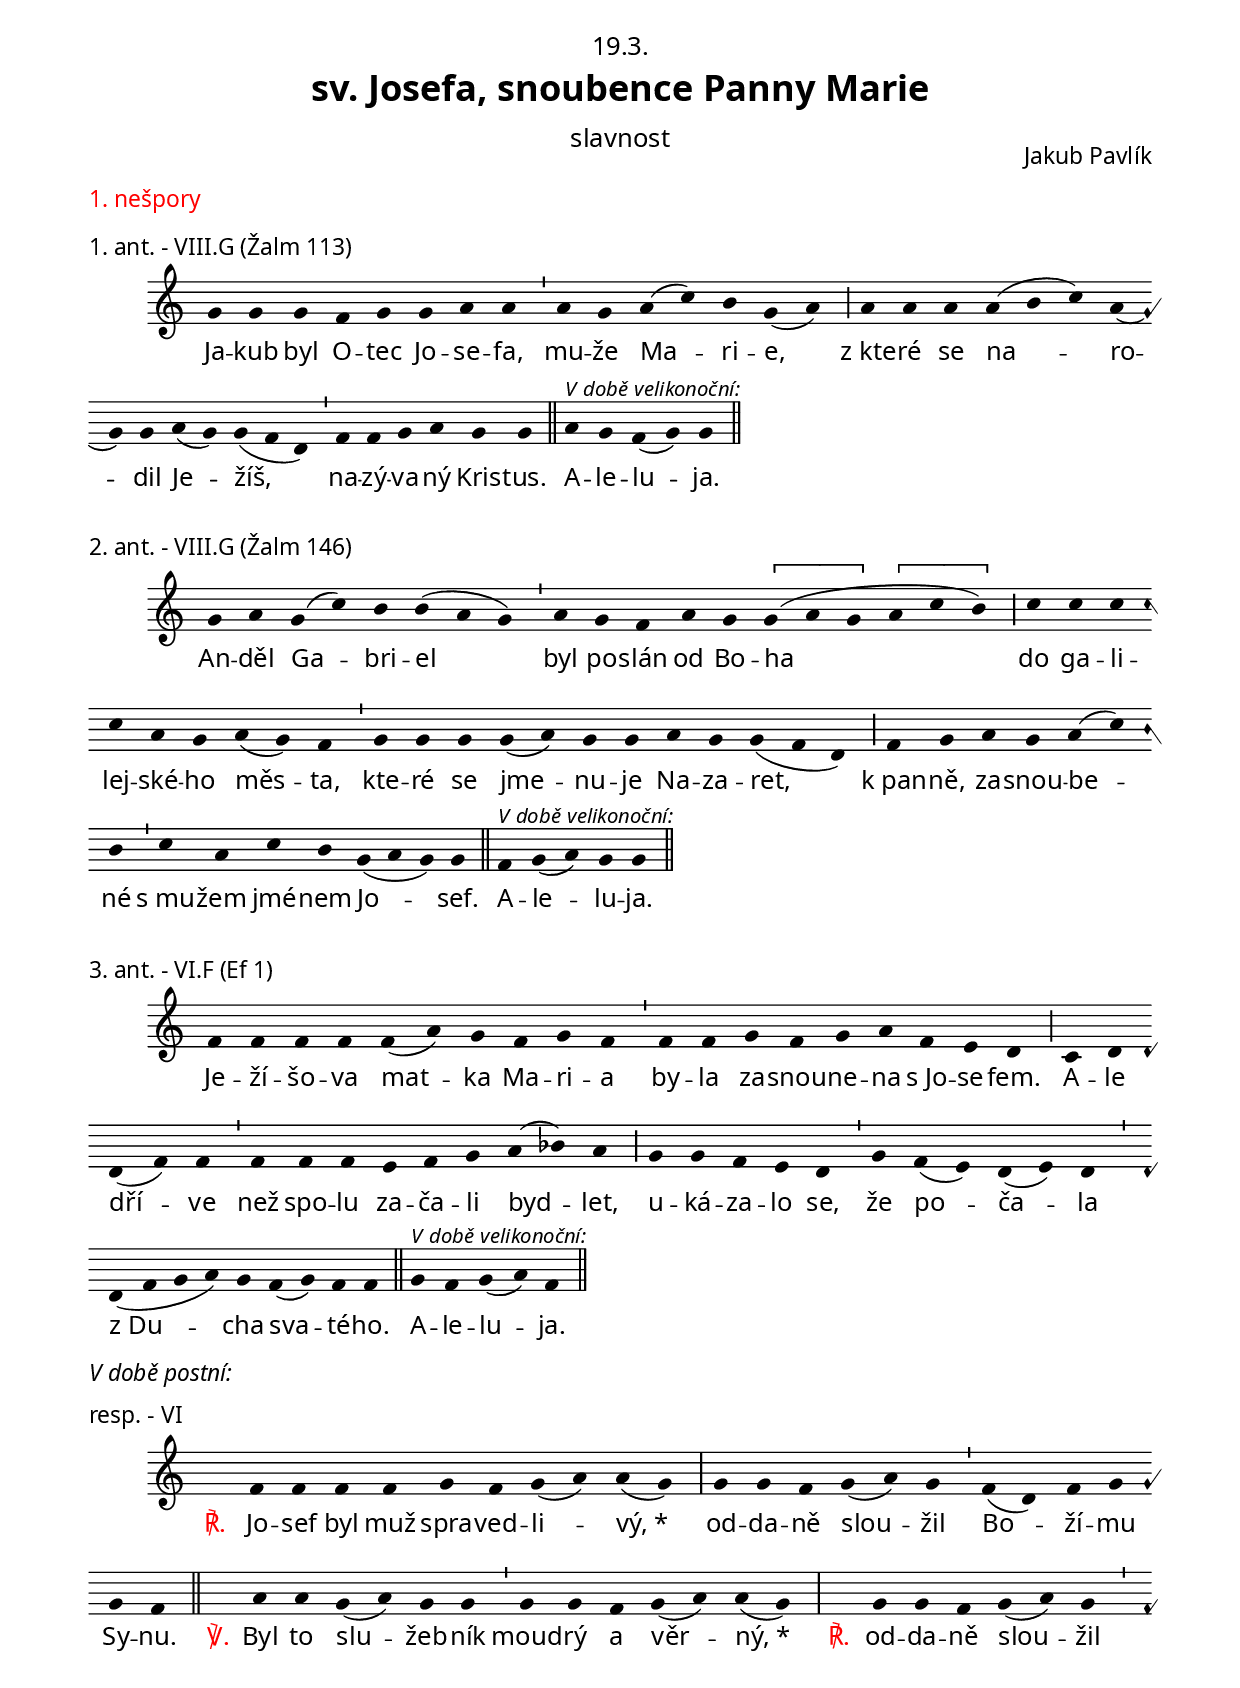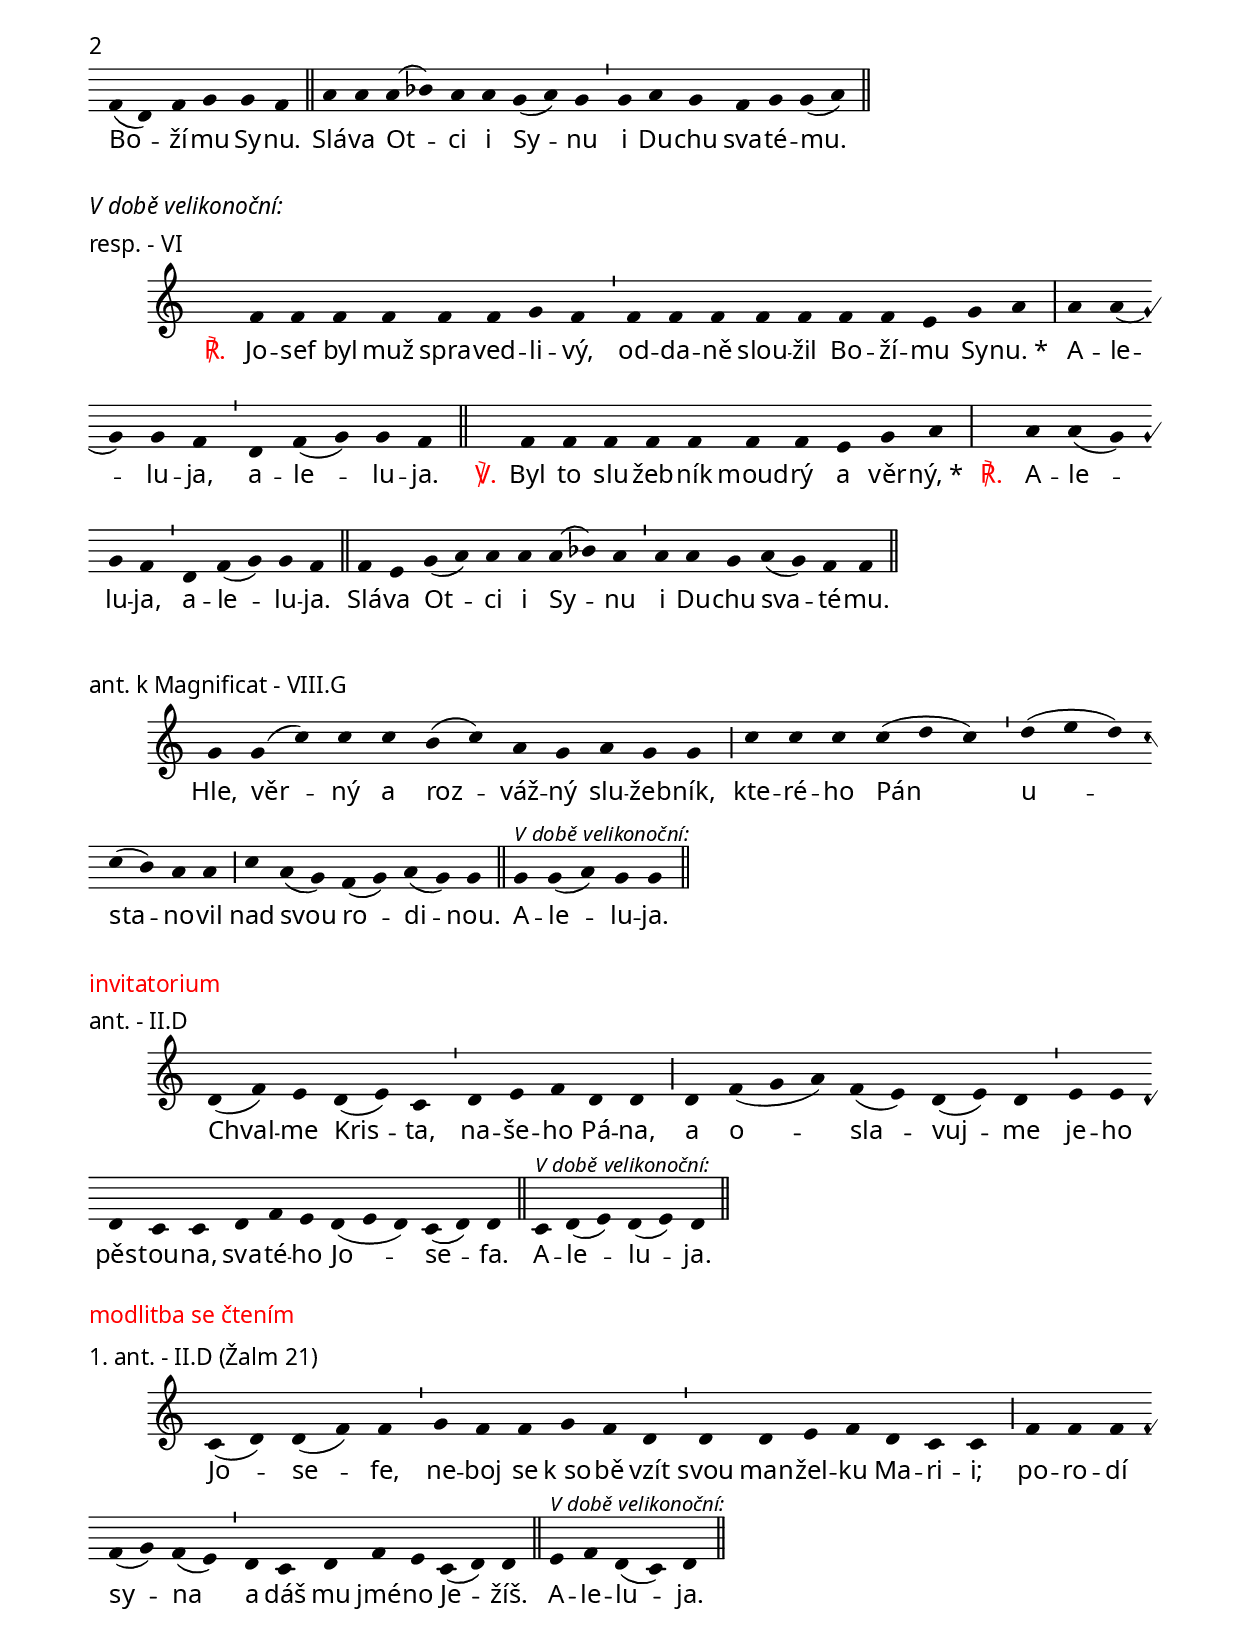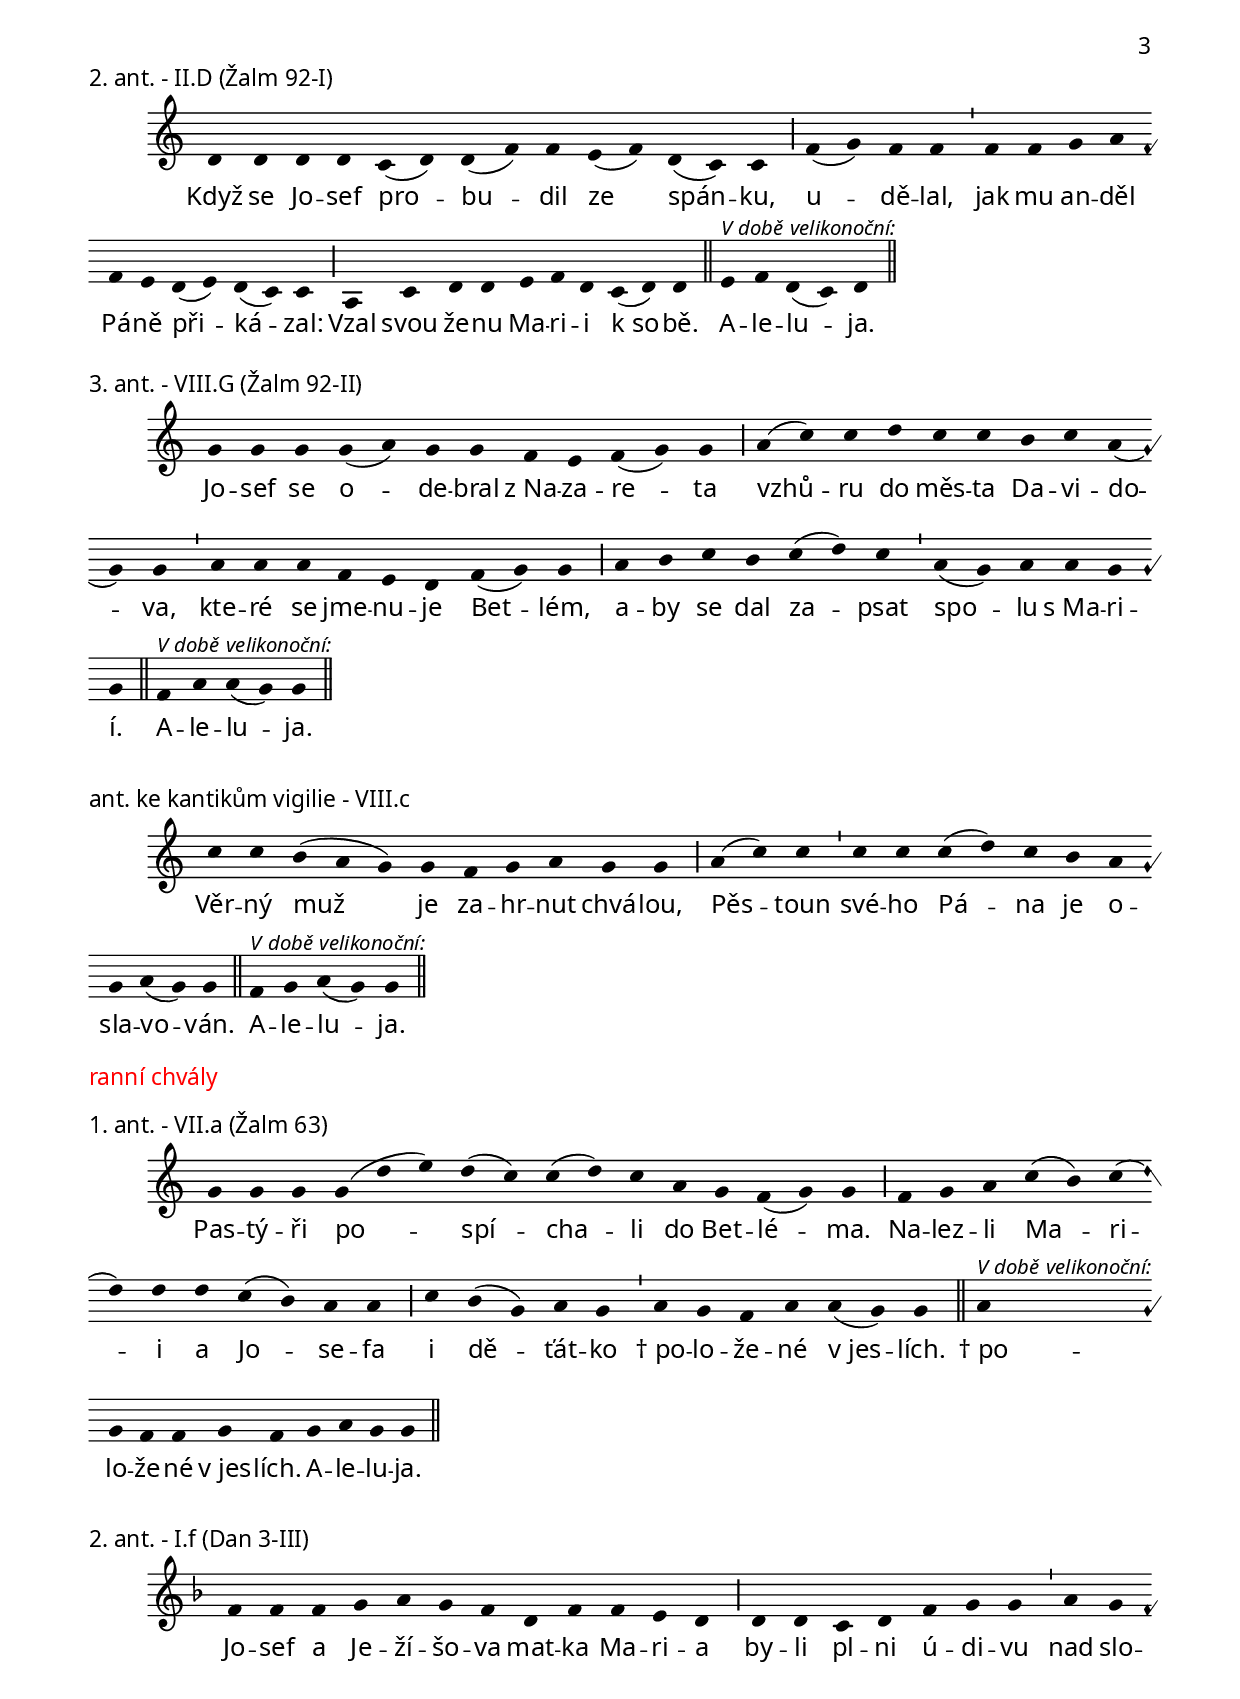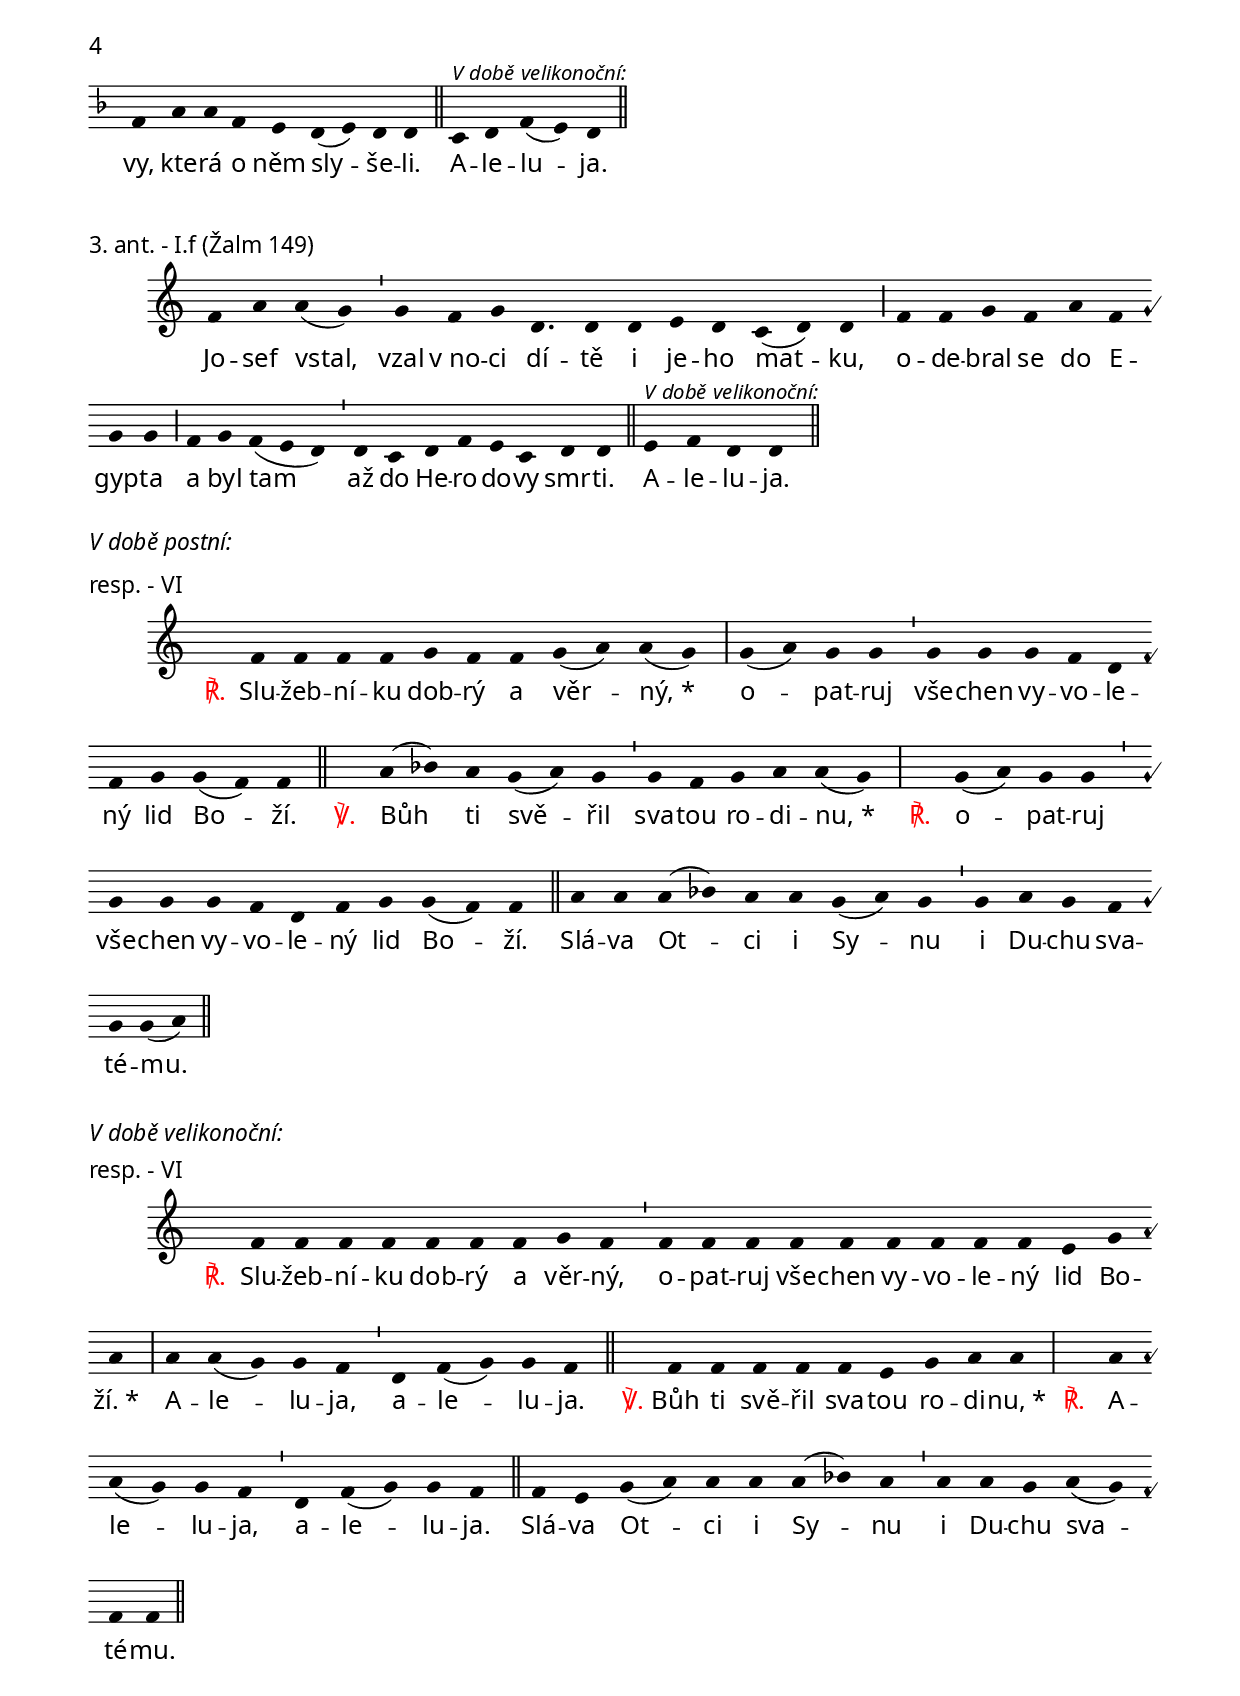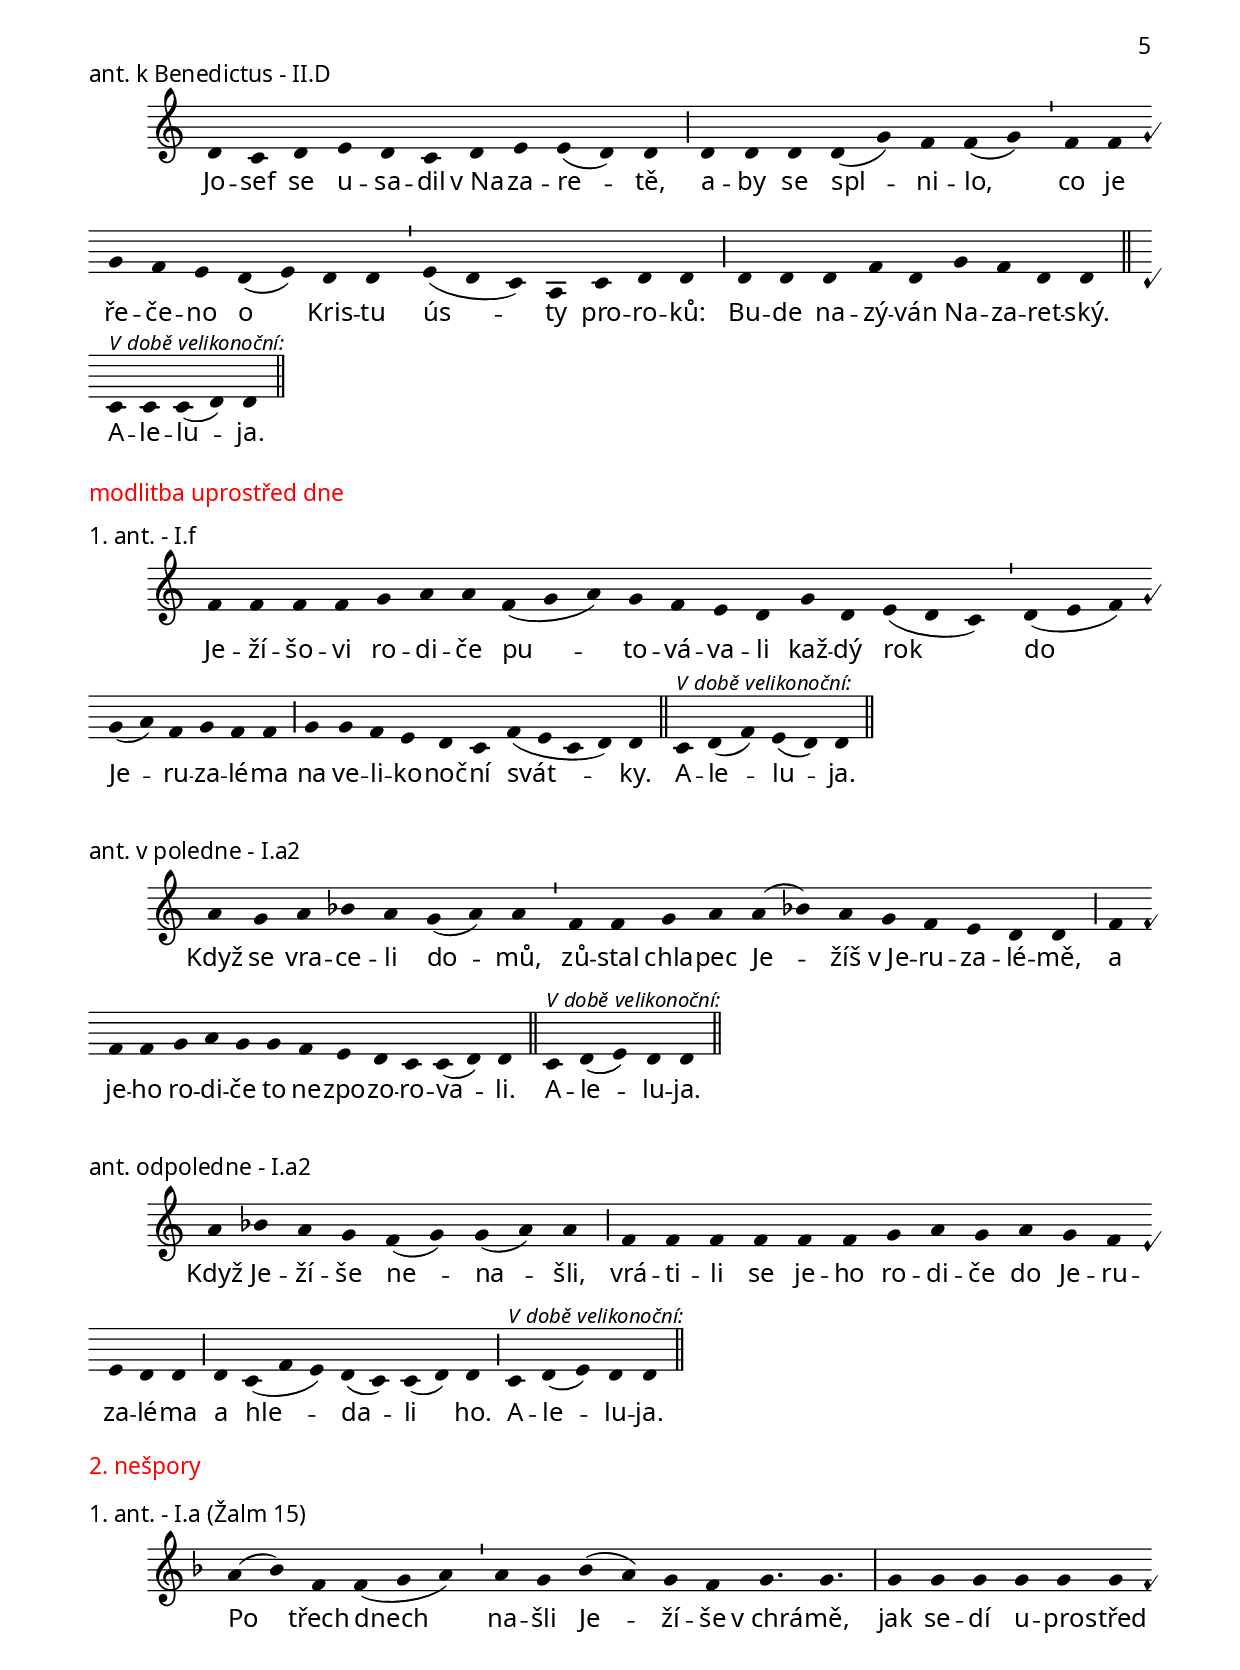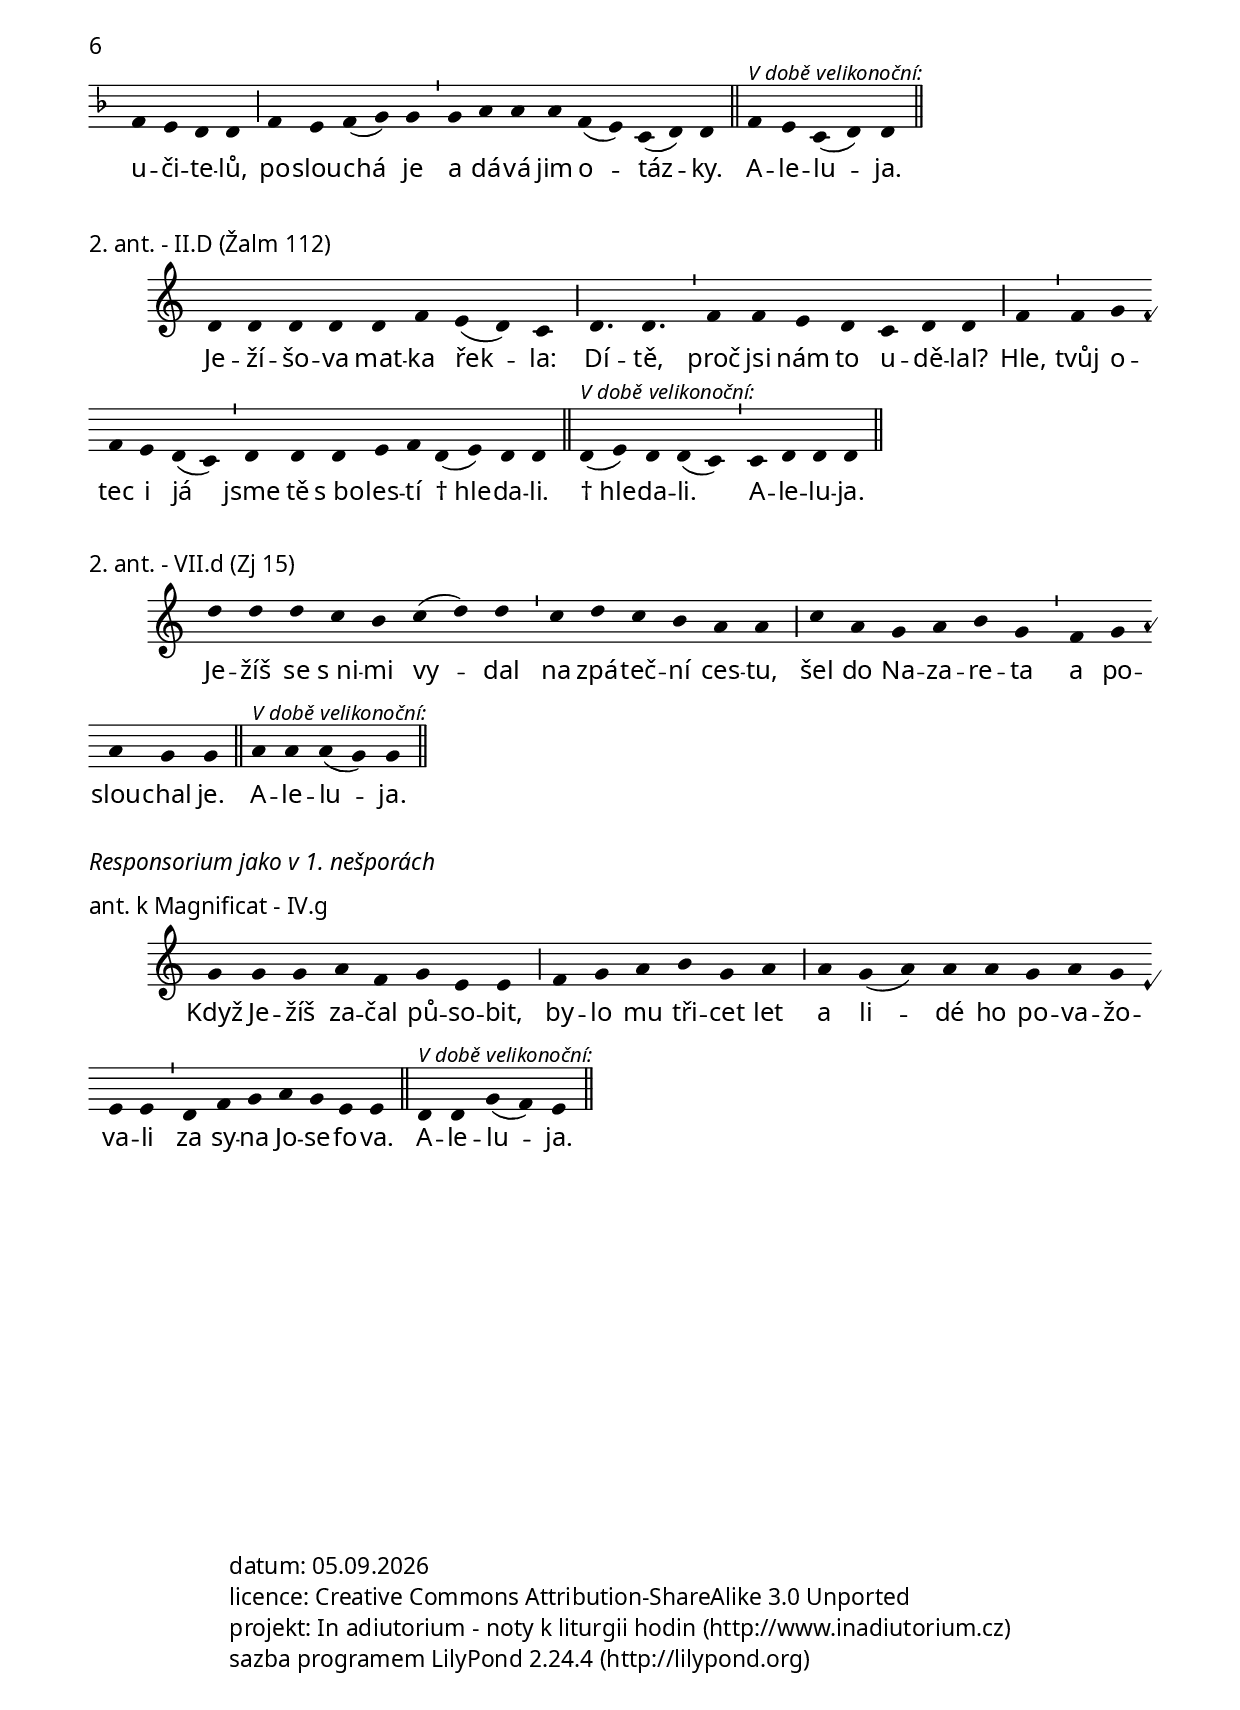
\version "2.15.37"

\include "../spolecne.ly"
\include "../dilyresponsorii.ly"

\header {
  title = \markup\titleSvatek
            "sv. Josefa, snoubence Panny Marie"
            slavnost
            19.3.
  composer = "Jakub Pavlík"
}

\markup {\nadpisHodinka {"1. nešpory"}}

\score {
  \relative c'' {
    \choralniRezim
    g4 g g f g g a a \barMin
    a g a( c) b g( a) \barMaior
    a a a a( b c) a( g) g a( g) g( f d) \barMin
    f f g a g g \barFinalis

    a4^\markup\rubrVelikAleluja g f( g) g \barFinalis
  }
  \addlyrics {
    Ja -- kub byl O -- tec Jo -- se -- fa,
    mu -- že Ma -- ri -- e,
    z_kte -- ré se na -- ro -- dil Je -- žíš,
    na -- zý -- va -- ný Kris -- tus.

    A -- le -- lu -- ja.
  }
  \header {
    quid = "1. ant."
    modus = "VIII"
    differentia = "G"
    psalmus = "Žalm 113"
    fons = "svátek Svaté Rodiny, 1. nešp., 1. ant.; + aleluja"
    fial = "vanoce_narozenipane.ly#svrodiny-1ne-a1?+aleluja"
    id = "1ne-a1"
    piece = \markup {\sestavTitulek}
  }
}

\score {
  \relative c'' {
    \choralniRezim
    g a g( c) b b( a g) \barMin a g f a g \[ g( a g \] \[ a c b) \] \barMaior
    c c c c a g a( g) f \barMin
    g g g g( a) g g a g g( f d) \barMaior
    f g a g a( c) b \barMin
    c a c b g( a g) g \barFinalis

    f^\markup\rubrVelikAleluja g( a) g g \barFinalis
  }
  \addlyrics {
    An -- děl Ga -- bri -- el byl po -- slán od Bo -- ha
    do ga -- li -- lej -- ské -- ho měs -- ta,
    kte -- ré se jme -- nu -- je Na -- za -- ret,
    k_pan -- ně, za -- snou -- be -- né
    s_mu -- žem jmé -- nem Jo -- sef.

    A -- le -- lu -- ja.
  }
  \header {
    quid = "2. ant."
    modus = "VIII"
    differentia = "G"
    psalmus = "Žalm 146"
    id = "1ne-a2"
    piece = \markup {\sestavTitulek}
  }
}

\score {
  \relative c' {
    \choralniRezim
    f4 f f f f( a) g f g f \barMin
    f f g f g a f e d \barMaior
    c d d( f) f \barMin f f f e f g a( bes) a \barMaior
    g g f e d \barMin g f( e) d( e) d \barMin
    d( f g a) g f( g) f f \barFinalis

    g^\markup\rubrVelikAleluja f g( a) f \barFinalis
  }
  \addlyrics {
    Je -- ží -- šo -- va mat -- ka Ma -- ri -- a
    by -- la za -- snou -- ne -- na s_Jo -- se -- fem.
    A -- le dří -- ve než spo -- lu za -- ča -- li byd -- let,
    u -- ká -- za -- lo se,
    že po -- ča -- la z_Du -- cha sva -- té -- ho.

    A -- le -- lu -- ja.
  }
  \header {
    quid = "3. ant."
    modus = "VI"
    differentia = "F"
    psalmus = "Ef 1"
    id = "1ne-a3"
    piece = \markup {\sestavTitulek}
  }
}

\markup\italic{V době postní:}

\score {
  \relative c' {
    \choralniRezim

    % R
    \neviditelna f
    f4 f f f g f g( a) a( g) \barMax
    g g f g( a) g \barMin f( d) f g g f \barFinalis
    % V
    \neviditelna a
    a4 a g( a) g g \barMin g g f g( a) a( g) \barMax
    % R
    \neviditelna a
    g g f g( a) g \barMin f( d) f g g f \barFinalis
    % Slava
    \respVIdoxologie \barFinalis
  }
  \addlyrics {
    \Response Jo -- sef byl muž spra -- ved -- li -- vý,_*
    od -- da -- ně slou -- žil Bo -- ží -- mu Sy -- nu.
    \Verse Byl to slu -- žeb -- ník moud -- rý a věr -- ný,_*
    \Response od -- da -- ně slou -- žil Bo -- ží -- mu Sy -- nu.
    \textRespDoxologie
  }
  \header {
    quid = "resp."
    modus = "VI"
    id = "1ne-resp-post"
    piece = \markup {\sestavTitulekResp}
  }
}

\markup\italic{V době velikonoční:}

\score {
  \relative c' {
    \choralniRezim

    % R
    \neviditelna f
    f4 f f f f f g f \barMin
    f f f f f f f e g a \barMax
    \respVIalelujaResponsum \barFinalis
    % V
    \neviditelna f
    f4 f f f f f f e g a \barMax
    % R
    \neviditelna a
    \respVIalelujaResponsum \barFinalis
    % Slava
    \respVIalelujaDoxologie \barFinalis
  }
  \addlyrics {
    \Response Jo -- sef byl muž spra -- ved -- li -- vý,
    od -- da -- ně slou -- žil Bo -- ží -- mu Sy -- nu._* \textRespAleluja
    \Verse Byl to slu -- žeb -- ník moud -- rý a věr -- ný,_*
    \Response \textRespAleluja
    \textRespDoxologie
  }
  \header {
    quid = "resp."
    modus = "VI"
    id = "1ne-resp-velik"
    piece = \markup {\sestavTitulekResp}
  }
}

\score {
  \relative c'' {
    \choralniRezim
    g4 g( c) c c b( c) a g a g g \barMaior
    c c c c( d c) \barMin d( e d) c( b) a a \barMaior
    c a( g) f( g) a( g) g \barFinalis

    g^\markup\rubrVelikAleluja g( a) g g \barFinalis
  }
  \addlyrics {
    Hle, věr -- ný a roz -- váž -- ný slu -- žeb -- ník,
    kte -- ré -- ho Pán u -- sta -- no -- vil
    nad svou ro -- di -- nou.

    A -- le -- lu -- ja.
  }
  \header {
    quid = "ant. k Magnificat"
    modus = "VIII"
    differentia = "G"
    psalmus = ""
    id = "1ne-amag"
    piece = \markup {\sestavTitulekBezZalmu}
  }
}

\markup {\nadpisHodinka {"invitatorium"}}

\score {
  \relative c' {
    \choralniRezim
    d( f) e d( e) c \barMin d e f d d \barMaior
    d f( g a) f( e) d( e) d \barMin
    e e d c c d f e d( e d) c( d) d \barFinalis

    c^\markup\rubrVelikAleluja d( e) d( e) d \barFinalis
  }
  \addlyrics {
    Chval -- me Kris -- ta, na -- še -- ho Pá -- na,
    a o -- sla -- vuj -- me
    je -- ho pěs -- tou -- na, sva -- té -- ho Jo -- se -- fa.

    A -- le -- lu -- ja.
  }
  \header {
    quid = "ant."
    modus = "II"
    differentia = "D"
    psalmus = ""
    placet = "aleluja lépe"
    id = "invit"
    piece = \markup {\sestavTitulekBezZalmu}
  }
}

\markup {\nadpisHodinka {"modlitba se čtením"}}

\score {
  \relative c' {
    \choralniRezim
    c( d) d( f) f \barMin
    g f f g f d \barMin
    d d e f d c c \barMaior
    f f f f( g) f( e) \barMin
    d c d f e c( d) d \barFinalis

    e^\markup\rubrVelikAleluja f d( c) d \barFinalis
  }
  \addlyrics {
    Jo -- se -- fe,
    ne -- boj se k_so -- bě vzít
    svou man -- žel -- ku Ma -- ri -- i;
    po -- ro -- dí sy -- na
    a dáš mu jmé -- no Je -- žíš.

    A -- le -- lu -- ja.
  }
  \header {
    quid = "1. ant."
    modus = "II"
    differentia = "D"
    psalmus = "Žalm 21"
    id = "mc-a1"
    piece = \markup {\sestavTitulek}
  }
}

\score {
  \relative c' {
    \choralniRezim
    d4 d d d c( d) d( f) f e( f) d( c) c \barMaior
    f( g) f f \barMin f f g a f e d( e) d( c) c \barMaior
    a c d d e f d c( d) d \barFinalis

    e^\markup\rubrVelikAleluja f d( c) d \barFinalis
  }
  \addlyrics {
    Když se Jo -- sef pro -- bu -- dil ze spán -- ku,
    u -- dě -- lal, jak mu an -- děl Pá -- ně při -- ká -- zal:
    Vzal svou že -- nu Ma -- ri -- i k_so -- bě.

    A -- le -- lu -- ja.
  }
  \header {
    quid = "2. ant."
    modus = "II"
    differentia = "D"
    psalmus = "Žalm 92-I"
    id = "mc-a2"
    piece = \markup {\sestavTitulek}
  }
}

% tady se odchyluji od zasady jeden zalm - jeden napev,
% protoze prvni dve antifony tvori vyznamovy celek,
% kteremu projednou davam prednost pred "hudebni celistvosti" zalmu

\score {
  \relative c'' {
    \choralniRezim
    g4 g g g( a) g g f e f( g) g \barMaior
    a( c) c d c c b c a( g) g \barMin
    a a a f e d f( g) g \barMaior
    a b c b c( d) c \barMin
    a( g) a a g g \barFinalis

    f^\markup\rubrVelikAleluja a a( g) g \barFinalis
  }
  \addlyrics {
    Jo -- sef se o -- de -- bral z_Na -- za -- re -- ta
    vzhů -- ru do měs -- ta Da -- vi -- do -- va,
    kte -- ré se jme -- nu -- je Bet -- lém,
    a -- by se dal za -- psat
    spo -- lu s_Ma -- ri -- í.

    A -- le -- lu -- ja.
  }
  \header {
    quid = "3. ant."
    modus = "VIII"
    differentia = "G"
    psalmus = "Žalm 92-II"
    id = "mc-a3"
    piece = \markup {\sestavTitulek}
  }
}

\score {
  \relative c'' {
    \choralniRezim
    c4 c b( a g)
    g f g a g g \barMaior
    a( c) c \barMin
    c c c( d) c b a g a( g) g \barFinalis

    f^\markup\rubrVelikAleluja g a( g) g \barFinalis
  }
  \addlyrics {
    Věr -- ný muž je za -- hr -- nut chvá -- lou,
    Pěs -- toun
    své -- ho Pá -- na je o -- sla -- vo -- ván.

    A -- le -- lu -- ja.
  }
  \header {
    quid = "ant. ke kantikům vigilie"
    modus = "VIII"
    differentia = "c"
    psalmus = ""
    id = "mc-avig"
    piece = \markup {\sestavTitulekBezZalmu}
  }
}

\markup {\nadpisHodinka {"ranní chvály"}}

\score {
  \relative c'' {
    \choralniRezim
    g4 g g g( d' e) d( c) c( d) c a g f( g) g \barMaior
    f g a c( b) c( d) d d c( b) a a \barMaior
    c b( g) a g \barMin
    a g f a a( g) g \barFinalis

    a^\markup\rubrVelikAleluja g f f g f g a g g \barFinalis
  }
  \addlyrics {
    Pas -- tý -- ři po -- spí -- cha -- li do Bet -- lé -- ma.
    Na -- lez -- li Ma -- ri -- i a Jo -- se -- fa
    i dě -- ťát -- ko
    \markup{\Dagger po} -- lo -- že -- né v_jes -- lích.

    \markup{\Dagger po} -- lo -- že -- né v_jes -- lích.
    A -- le -- lu -- ja.
  }
  \header {
    quid = "1. ant."
    modus = "VII"
    differentia = "a"
    psalmus = "Žalm 63"
    fons = "svátek Svaté Rodiny, 1. nešp., 3.ant. + aleluja"
    fial = "vanoce_narozenipane.ly#svrodiny-1ne-a3?+aleluja"
    id = "rch-a1"
    piece = \markup {\sestavTitulek}
  }
}

\score {
  \relative c' {
    \choralniRezim
    \key f \major
    f4 f f g a g f d f f e d \barMaior
    d d c d f g g \barMin
    a g f a a f e d( e) d d \barFinalis

    c^\markup\rubrVelikAleluja d f( e) d \barFinalis
  }
  \addlyrics {
    Jo -- sef a Je -- ží -- šo -- va mat -- ka Ma -- ri -- a
    by -- li pl -- ni ú -- di -- vu nad slo -- vy,
    kte -- rá o něm sly -- še -- li.

    A -- le -- lu -- ja.
  }
  \header {
    quid = "2. ant."
    modus = "I"
    differentia = "f"
    psalmus = "Dan 3-III"
    fial = "fial://vanoce_narozenipane.ly#vden-atercie?+aleluja"
    fons = "Narození Páně, uprostřed dne, ant. dopoledne + aleluja"
    id = "rch-a2"
    piece = \markup {\sestavTitulek}
  }
}

\score {
  \relative c' {
    \choralniRezim
    f4 a a( g) \barMin
    g f g d4. d4 d e d c( d) d \barMaior
    f f g f a f g g \barMaior
    f g f( e d) \barMin d c d f e c d d \barFinalis

    e^\markup\rubrVelikAleluja f d d \barFinalis
  }
  \addlyrics {
    Jo -- sef vstal,
    vzal v_no -- ci dí -- tě i je -- ho mat -- ku,
    o -- de -- bral se do E -- gyp -- ta
    a byl tam až do He -- ro -- do -- vy smr -- ti.

    A -- le -- lu -- ja.
  }
  \header {
    quid = "3. ant."
    modus = "I"
    differentia = "f"
    psalmus = "Žalm 149"
    fial = "vanoce_narozenipane.ly#svrodiny-cte-a3?zacatek"
    id = "rch-a3"
    piece = \markup {\sestavTitulek}
  }
}

\markup\italic{V době postní:}

\score {
  \relative c' {
    \choralniRezim

    % R
    \neviditelna f
    f4 f f f g f f g( a) a( g) \barMax
    g( a) g g \barMin g g g f d f g g( f) f \barFinalis
    % V
    \neviditelna a
    a( bes) a g( a) g \barMin g f g a a( g) \barMax
    % R
    \neviditelna a
    g( a) g g \barMin g g g f d f g g( f) f \barFinalis
    % Slava
    \respVIdoxologie \barFinalis
  }
  \addlyrics {
    \Response Slu -- žeb -- ní -- ku dob -- rý a věr -- ný,_*
    o -- pat -- ruj vše -- chen vy -- vo -- le -- ný lid Bo -- ží.
    \Verse Bůh ti svě -- řil sva -- tou ro -- di -- nu,_*
    \Response o -- pat -- ruj vše -- chen vy -- vo -- le -- ný lid Bo -- ží.
    \textRespDoxologie
  }
  \header {
    quid = "resp."
    modus = "VI"
    id = "rch-resp-post"
    piece = \markup {\sestavTitulekResp}
  }
}

\markup\italic{V době velikonoční:}

\score {
  \relative c' {
    \choralniRezim

    % R
    \neviditelna f
    f4 f f f f f f g f \barMin
    f f f f f f f f f e g a \barMax
    \respVIalelujaResponsum \barFinalis
    % V
    \neviditelna f
    f4 f f f f e g a a \barMax
    % R
    \neviditelna a
    \respVIalelujaResponsum \barFinalis
    % Slava
    \respVIalelujaDoxologie \barFinalis
  }
  \addlyrics {
    \Response Slu -- žeb -- ní -- ku dob -- rý a věr -- ný,
    o -- pat -- ruj vše -- chen vy -- vo -- le -- ný lid Bo -- ží._* \textRespAleluja
    \Verse Bůh ti svě -- řil sva -- tou ro -- di -- nu,_*
    \Response \textRespAleluja
    \textRespDoxologie
  }
  \header {
    quid = "resp."
    modus = "VI"
    id = "rch-resp-velik"
    piece = \markup {\sestavTitulekResp}
  }
}

\score {
  \relative c' {
    \choralniRezim
    d4 c d e d c d e e( d) d \barMaior
    d d d d( g) f f( g) \barMin
    f f g f e d( e) d d \barMin e( d c) a c d d \barMaior
    d d d f d g f d d \barFinalis

    c^\markup\rubrVelikAleluja c c( d) d \barFinalis
  }
  \addlyrics {
    Jo -- sef se u -- sa -- dil v_Na -- za -- re -- tě,
    a -- by se spl -- ni -- lo,
    co je ře -- če -- no o Kris -- tu ús -- ty pro -- ro -- ků:
    Bu -- de na -- zý -- ván Na -- za -- ret -- ský.

    A -- le -- lu -- ja.
  }
  \header {
    quid = "ant. k Benedictus"
    modus = "II"
    differentia = "D"
    psalmus = ""
    placet = "melisma na _spl_ je nevhodné"
    id = "rch-aben"
    piece = \markup {\sestavTitulekBezZalmu}
  }
}

\markup {\nadpisHodinka {"modlitba uprostřed dne"}}

\score {
  \relative c' {
    \choralniRezim
    f4 f f f g a a f( g a) g f e d g d e( d c) \barMin
    d( e f) g( a) f g f f \barMaior
    g g f e d c f( e c d) d \barFinalis

    c^\markup\rubrVelikAleluja d( f) e( d) d \barFinalis
  }
  \addlyrics {
    Je -- ží -- šo -- vi ro -- di -- če pu -- to -- vá -- va -- li kaž -- dý rok
    do Je -- ru -- za -- lé -- ma
    na ve -- li -- ko -- noč -- ní svát -- ky.

    A -- le -- lu -- ja.
  }
  \header {
    quid = "1. ant."
    modus = "I"
    differentia = "f"
    psalmus = ""
    id = "tercie"
    fons = "Svaté Rodiny, r.ch., 1. ant. + aleluja"
    piece = \markup {\sestavTitulekBezZalmu}
  }
}

\score {
  \relative c'' {
    \choralniRezim
    a4 g a bes a g( a) a \barMin
    f f g a a( bes) a g f e d d \barMaior
    f f f g a g g f e d c c( d) d \barFinalis

    c^\markup\rubrVelikAleluja d( e) d d \barFinalis
  }
  \addlyrics {
    Když se vra -- ce -- li do -- mů,
    zů -- stal chla -- pec Je -- žíš v_Je -- ru -- za -- lé -- mě,
    a je -- ho ro -- di -- če to ne -- zpo -- zo -- ro -- va -- li.

    A -- le -- lu -- ja.
  }
  \header {
    quid = "ant. v poledne"
    modus = "I"
    differentia = "a2"
    psalmus = ""
    id = "sexta"
    piece = \markup {\sestavTitulekBezZalmu}
  }
}

\score {
  \relative c'' {
    \choralniRezim
    a4 bes a g f( g) g( a) a \barMaior
    f f f f f f g a g a g f e d d \barMaior
    d c( f e) d( c) c( d) d \barMaior

    c^\markup\rubrVelikAleluja d( e) d d \barFinalis
  }
  \addlyrics {
    Když Je -- ží -- še ne -- na -- šli,
    vrá -- ti -- li se je -- ho ro -- di -- če do Je -- ru -- za -- lé -- ma
    a hle -- da -- li ho.

    A -- le -- lu -- ja.
  }
  \header {
    quid = "ant. odpoledne"
    modus = "I"
    differentia = "a2"
    psalmus = ""
    id = "nona"
    piece = \markup {\sestavTitulekBezZalmu}
  }
}

\markup {\nadpisHodinka {"2. nešpory"}}

\score {
  \relative c'' {
    \choralniRezim
    \key f \major
    a4( bes) f f( g a) \barMin
    a g bes( a) g f g4. g \barMax
    g4 g g g g g f e d d \barMaior
    f e f( g) g \barMin
    g a a a f( e) c( d) d \barFinalis

    f^\markup\rubrVelikAleluja e c( d) d \barFinalis
  }
  \addlyrics {
    Po třech dnech
    na -- šli Je -- ží -- še v_chrá -- mě,
    jak se -- dí u -- pro -- střed u -- či -- te -- lů,
    po -- slou -- chá je
    a dá -- vá jim o -- táz -- ky.

    A -- le -- lu -- ja.
  }
  \header {
    quid = "1. ant."
    modus = "I"
    differentia = "a"
    psalmus = "Žalm 15"
    fons = "Svaté Rodiny, 2. nešp., 1. ant.; upravený začátek + aleluja"
    fial = "vanoce_narozenipane.ly#svrodiny-2ne-a1?+aleluja"
    id = "2ne-a1"
    piece = \markup {\sestavTitulek}
  }
}

\score {
  \relative c' {
    \choralniRezim
    d4 d d d d f e( d) c \barMaior

    d4. d \barMin f4 f e d c d d \barMaior
    f \barMin f g f e d( c) \barMin d d d e f
    d( e) d d \barFinalis

    d(^\markup\rubrVelikAleluja e) d d( c) \barMin c d d d \barFinalis
  }
  \addlyrics {
    Je -- ží -- šo -- va mat -- ka řek -- la:
    Dí -- tě, proč jsi nám to u -- dě -- lal?
    Hle, tvůj o -- tec i já jsme tě s_bo -- les -- tí
    \markup{\Dagger hle} -- da -- li.

    \markup{\Dagger hle} -- da -- li.
    A -- le -- lu -- ja.
  }
  \header {
    quid = "2. ant."
    modus = "II"
    differentia = "D"
    psalmus = "Žalm 112"
    id = "2ne-a2"
    fons = "kousek z: Svaté Rodiny, cyklus C, k Benedictus"
    fial = "vanoce_narozenipane.ly#svrodiny-rch-abenC?cast"
    piece = \markup {\sestavTitulek}
  }
}

\score {
  \relative c'' {
    \choralniRezim
    d4 d d c b c( d) d \barMin
    c d c b a a \barMaior
    c a g a b g \barMin
    f g a g g \barFinalis

    a^\markup\rubrVelikAleluja a a( g) g \barFinalis
  }
  \addlyrics {
    Je -- žíš se s_ni -- mi vy -- dal
    na zpá -- teč -- ní ces -- tu,
    šel do Na -- za -- re -- ta
    a po -- slou -- chal je.

    A -- le -- lu -- ja.
  }
  \header {
    quid = "2. ant."
    modus = "VII"
    differentia = "d"
    psalmus = "Zj 15"
    fons = "Svaté Rodiny, 2. nešp., 2. ant. + aleluja"
    fial = "vanoce_narozenipane.ly#svrodiny-2ne-a2?+aleluja"
    id = "2ne-a3"
    piece = \markup {\sestavTitulek}
  }
}

\markup\italic{Responsorium jako v 1. nešporách}

\score {
  \relative c'' {
    \choralniRezim
    g4 g g a f g e e \barMaior
    f g a b g a \barMaior
    a g( a) a a g a g e e \barMin
    d f g a g e e \barFinalis

    d^\markup\rubrVelikAleluja d g( f) e \barFinalis
  }
  \addlyrics {
    Když Je -- žíš za -- čal pů -- so -- bit,
    by -- lo mu tři -- cet let
    a li -- dé ho po -- va -- žo -- va -- li
    za sy -- na Jo -- se -- fo -- va.

    A -- le -- lu -- ja.
  }
  \header {
    quid = "ant. k Magnificat"
    modus = "IV"
    differentia = "g"
    psalmus = ""
    id = "2ne-amag"
    piece = \markup {\sestavTitulekBezZalmu}
  }
}